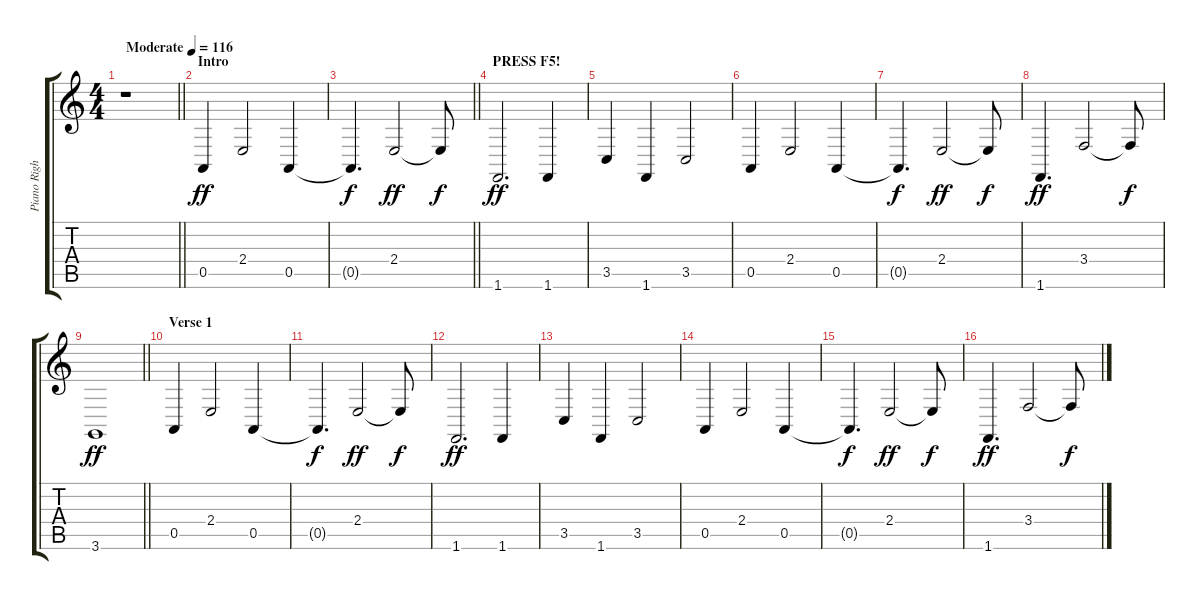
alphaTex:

\track ("Piano Right Hand" "Piano Righ") {instrument acousticgrandpiano}
\staff {score tabs}
\tuning (E4 B3 G3 D3 A2 E2) {hide}
\ts (4 4)
\tempo (116 "Moderate")
\clef g2
\barLineRight lightlight
\ks c
r.1{dy ff instrument acousticgrandpiano} |
\section ("" "Intro")
0.5.4 2.4.2 0.5.4 |
\barLineRight lightlight
0.5{t}.4{d dy f} 2.4.2{dy ff} 2.4{t}.8{dy f} |
\section ("" "PRESS F5!")
1.6.2{d dy ff} 1.6.4 |
3.5.4 1.6.4 3.5.2 |
0.5.4 2.4.2 0.5.4 |
0.5{t}.4{d dy f} 2.4.2{dy ff} 2.4{t}.8{dy f} |
1.6.4{d dy ff} 3.4.2 3.4{t}.8{dy f} |
\barLineRight lightlight
3.6.1{dy ff} |
\section ("" "Verse 1")
0.5.4 2.4.2 0.5.4 |
0.5{t}.4{d dy f} 2.4.2{dy ff} 2.4{t}.8{dy f} |
1.6.2{d dy ff} 1.6.4 |
3.5.4 1.6.4 3.5.2 |
0.5.4 2.4.2 0.5.4 |
0.5{t}.4{d dy f} 2.4.2{dy ff} 2.4{t}.8{dy f} |
1.6.4{d dy ff} 3.4.2 3.4{t}.8{dy f}
